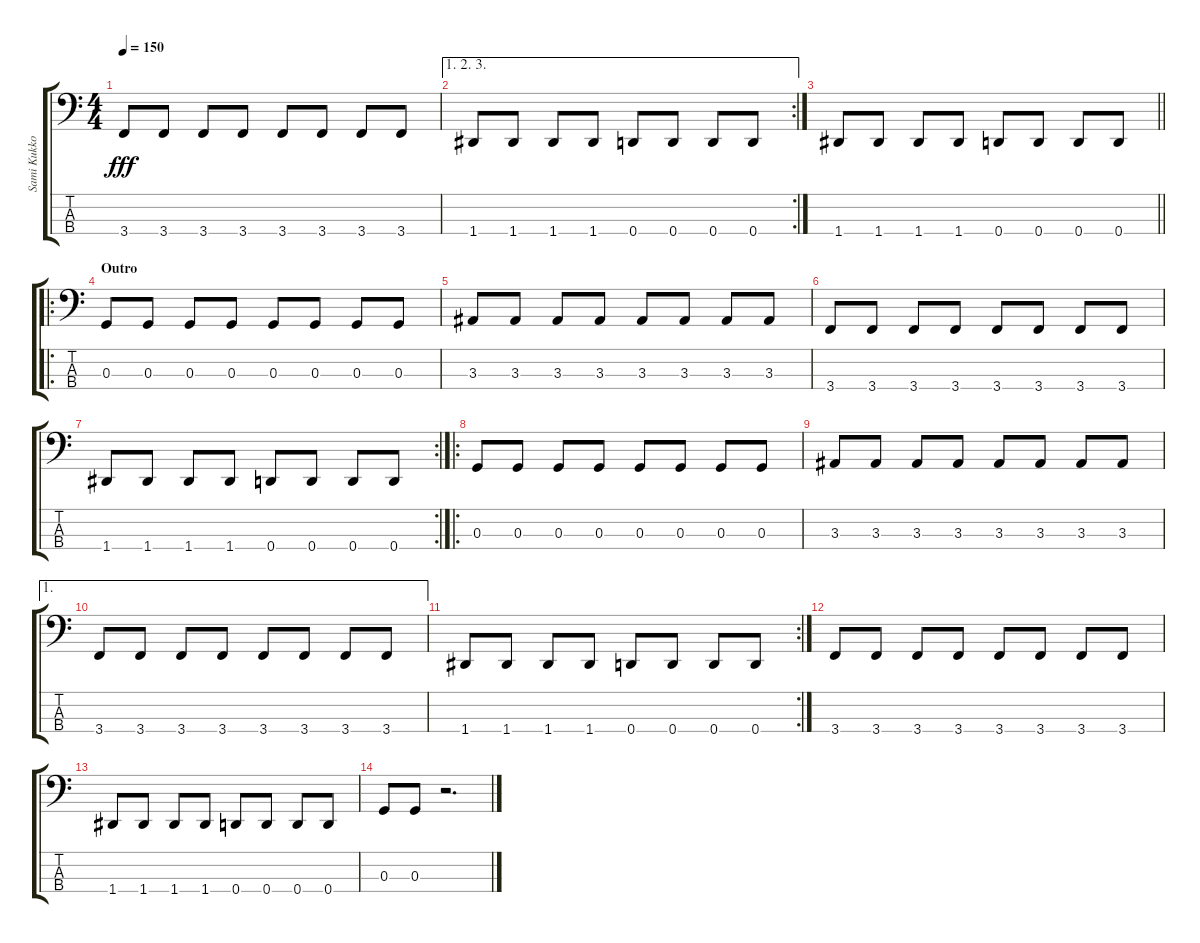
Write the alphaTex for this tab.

\track ("Sami Kukkohovi" "Sami Kukko") {instrument electricbasspick}
\staff {score tabs}
\tuning (F2 C2 G1 D1) {hide}
\ts (4 4)
\tempo 150
\clef f4
\ks c
3.4.8{dy fff} 3.4.8 3.4.8 3.4.8 3.4.8 3.4.8 3.4.8 3.4.8 |
\ae (1 2 3)
\rc 2
1.4.8 1.4.8 1.4.8 1.4.8 0.4.8 0.4.8 0.4.8 0.4.8 |
\barLineRight lightlight
1.4.8 1.4.8 1.4.8 1.4.8 0.4.8 0.4.8 0.4.8 0.4.8 |
\ro
\section ("" "Outro")
0.3.8 0.3.8 0.3.8 0.3.8 0.3.8 0.3.8 0.3.8 0.3.8 |
3.3.8 3.3.8 3.3.8 3.3.8 3.3.8 3.3.8 3.3.8 3.3.8 |
3.4.8 3.4.8 3.4.8 3.4.8 3.4.8 3.4.8 3.4.8 3.4.8 |
\rc 2
1.4.8 1.4.8 1.4.8 1.4.8 0.4.8 0.4.8 0.4.8 0.4.8 |
\ro
0.3.8 0.3.8 0.3.8 0.3.8 0.3.8 0.3.8 0.3.8 0.3.8 |
3.3.8 3.3.8 3.3.8 3.3.8 3.3.8 3.3.8 3.3.8 3.3.8 |
\ae 1
3.4.8 3.4.8 3.4.8 3.4.8 3.4.8 3.4.8 3.4.8 3.4.8 |
\rc 2
1.4.8 1.4.8 1.4.8 1.4.8 0.4.8 0.4.8 0.4.8 0.4.8 |
3.4.8 3.4.8 3.4.8 3.4.8 3.4.8 3.4.8 3.4.8 3.4.8 |
1.4.8 1.4.8 1.4.8 1.4.8 0.4.8 0.4.8 0.4.8 0.4.8 |
0.3.8 0.3.8 r.2{d}
